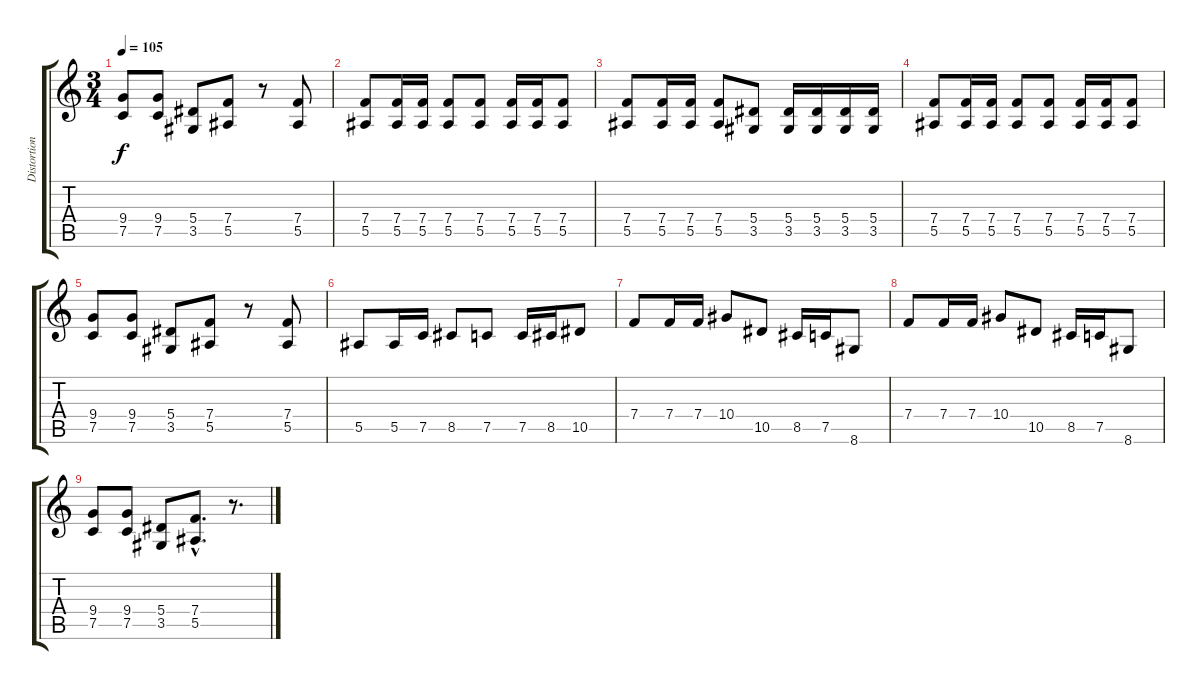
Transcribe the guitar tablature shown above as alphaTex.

\track ("Distortion" "Distortion") {instrument distortionguitar}
\staff {score tabs}
\tuning (C4 G3 Eb3 Bb2 F2 C2) {hide}
\ts (3 4)
\tempo 105
\clef g2
\ks c
(9.4 7.5).8{dy f} (9.4 7.5).8 (5.4 3.5).8 (7.4 5.5).8 r.8 (7.4 5.5).8 |
(7.4 5.5).8 (7.4 5.5).16 (7.4 5.5).16 (7.4 5.5).8 (7.4 5.5).8 (7.4 5.5).16 (7.4 5.5).16 (7.4 5.5).8 |
(7.4 5.5).8 (7.4 5.5).16 (7.4 5.5).16 (7.4 5.5).8 (5.4 3.5).8 (5.4 3.5).16 (5.4 3.5).16 (5.4 3.5).16 (5.4 3.5).16 |
(7.4 5.5).8 (7.4 5.5).16 (7.4 5.5).16 (7.4 5.5).8 (7.4 5.5).8 (7.4 5.5).16 (7.4 5.5).16 (7.4 5.5).8 |
(9.4 7.5).8 (9.4 7.5).8 (5.4 3.5).8 (7.4 5.5).8 r.8 (7.4 5.5).8 |
5.5.8 5.5.16 7.5.16 8.5.8 7.5.8 7.5.16 8.5.16 10.5.8 |
7.4.8 7.4.16 7.4.16 10.4.8 10.5.8 8.5.16 7.5.16 8.6.8 |
7.4.8 7.4.16 7.4.16 10.4.8 10.5.8 8.5.16 7.5.16 8.6.8 |
(9.4 7.5).8 (9.4 7.5).8 (5.4 3.5).8 (7.4{hac} 5.5{hac}).8{d} r.8{d}
